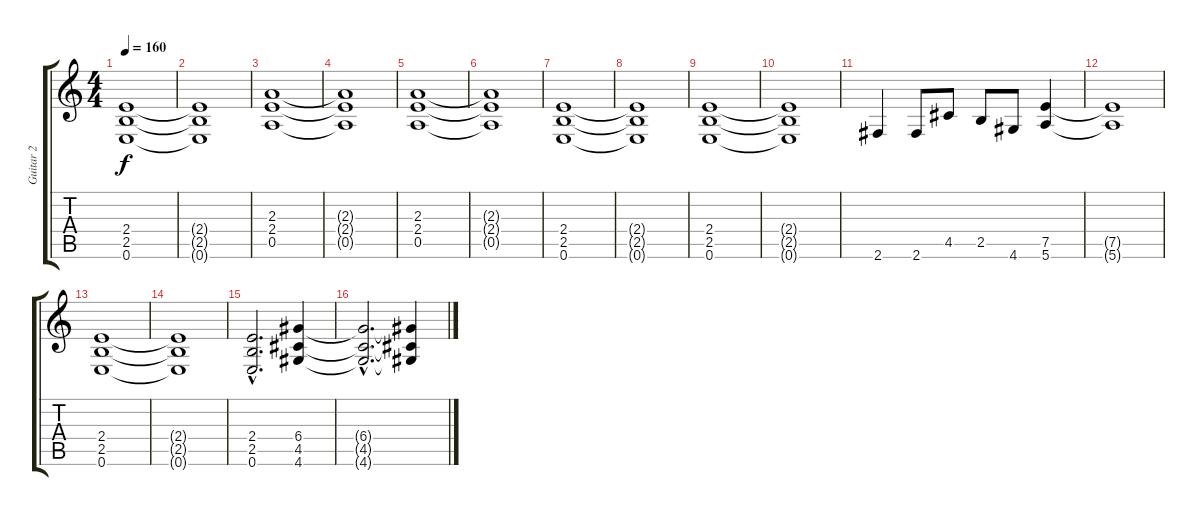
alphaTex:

\track ("Guitar 2" "Guitar 2") {instrument distortionguitar}
\staff {score tabs}
\tuning (E4 B3 G3 D3 A2 E2) {hide}
\ts (4 4)
\tempo 160
\clef g2
\ks c
(2.4 2.5 0.6).1{dy f} |
(2.4{t} 2.5{t} 0.6{t}).1 |
(2.3 2.4 0.5).1 |
(2.3{t} 2.4{t} 0.5{t}).1 |
(2.3 2.4 0.5).1 |
(2.3{t} 2.4{t} 0.5{t}).1 |
(2.4 2.5 0.6).1 |
(2.4{t} 2.5{t} 0.6{t}).1 |
(2.4 2.5 0.6).1 |
(2.4{t} 2.5{t} 0.6{t}).1 |
2.6.4 2.6.8 4.5.8 2.5.8 4.6.8 (7.5 5.6).4 |
(7.5{t} 5.6{t}).1 |
(2.4 2.5 0.6).1 |
(2.4{t} 2.5{t} 0.6{t}).1 |
(2.4{hac} 2.5{hac} 0.6{hac}).2{d} (6.4 4.5 4.6).4 |
(6.4{hac t} 4.5{hac t} 4.6{hac t}).2{d} (6.4{t} 4.5{t} 4.6{t}).4
